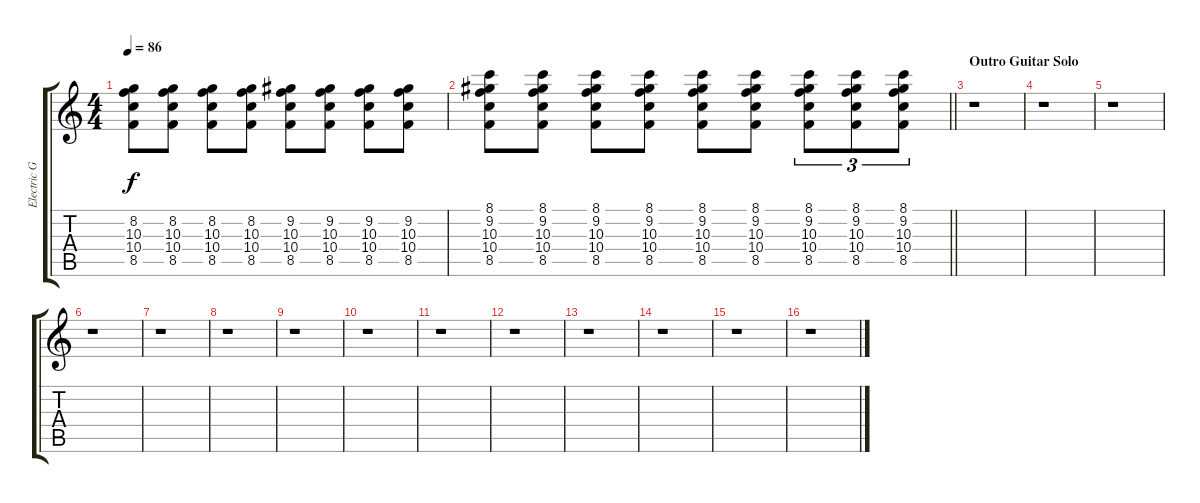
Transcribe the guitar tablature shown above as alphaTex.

\track ("Electric Guitar II" "Electric G") {instrument distortionguitar bank 1}
\staff {score tabs}
\tuning (E4 B3 G3 D3 A2 E2) {hide}
\ts (4 4)
\tempo 86
\clef g2
\ks c
(8.2 10.3 10.4 8.5).8{dy f} (8.2 10.3 10.4 8.5).8 (8.2 10.3 10.4 8.5).8 (8.2 10.3 10.4 8.5).8 (9.2 10.3 10.4 8.5).8 (9.2 10.3 10.4 8.5).8 (9.2 10.3 10.4 8.5).8 (9.2 10.3 10.4 8.5).8 |
\barLineRight lightlight
(8.1 9.2 10.3 10.4 8.5).8 (8.1 9.2 10.3 10.4 8.5).8 (8.1 9.2 10.3 10.4 8.5).8 (8.1 9.2 10.3 10.4 8.5).8 (8.1 9.2 10.3 10.4 8.5).8 (8.1 9.2 10.3 10.4 8.5).8 (8.1 9.2 10.3 10.4 8.5).8{tu (3 2)} (8.1 9.2 10.3 10.4 8.5).8{tu (3 2)} (8.1 9.2 10.3 10.4 8.5).8{tu (3 2)} |
\section ("" "Outro Guitar Solo")
r.1 |
r.1 |
r.1 |
r.1 |
r.1 |
r.1 |
r.1 |
r.1 |
r.1 |
r.1 |
r.1 |
r.1 |
r.1 |
r.1
